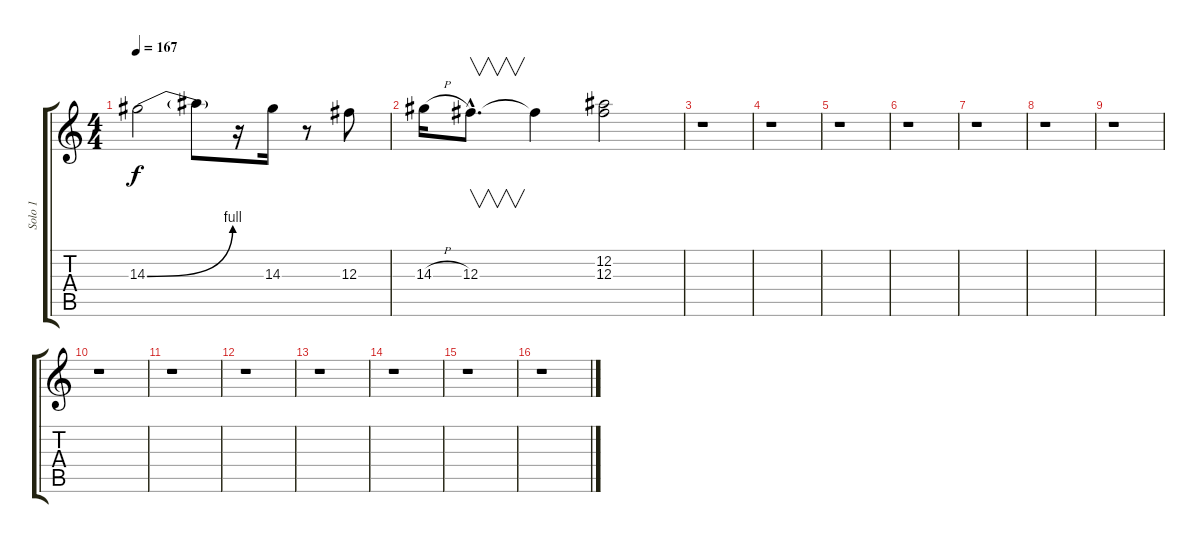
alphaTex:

\track ("Solo 1" "Solo 1") {instrument distortionguitar}
\staff {score tabs}
\tuning (Eb4 Bb3 Gb3 Db3 Ab2 Eb2) {hide}
\ts (4 4)
\tempo 167
\clef g2
\ks c
14.3{be (bend 0 0 60 4)}.2{dy f} 14.3{t}.8 r.16 14.3.16 r.8 12.3.8 |
14.3{h}.16 12.3{hac}.8{v d} 12.3{t}.4 (12.2 12.3).2 |
r.1 |
r.1 |
r.1 |
r.1 |
r.1 |
r.1 |
r.1 |
r.1 |
r.1 |
r.1 |
r.1 |
r.1 |
r.1 |
r.1
